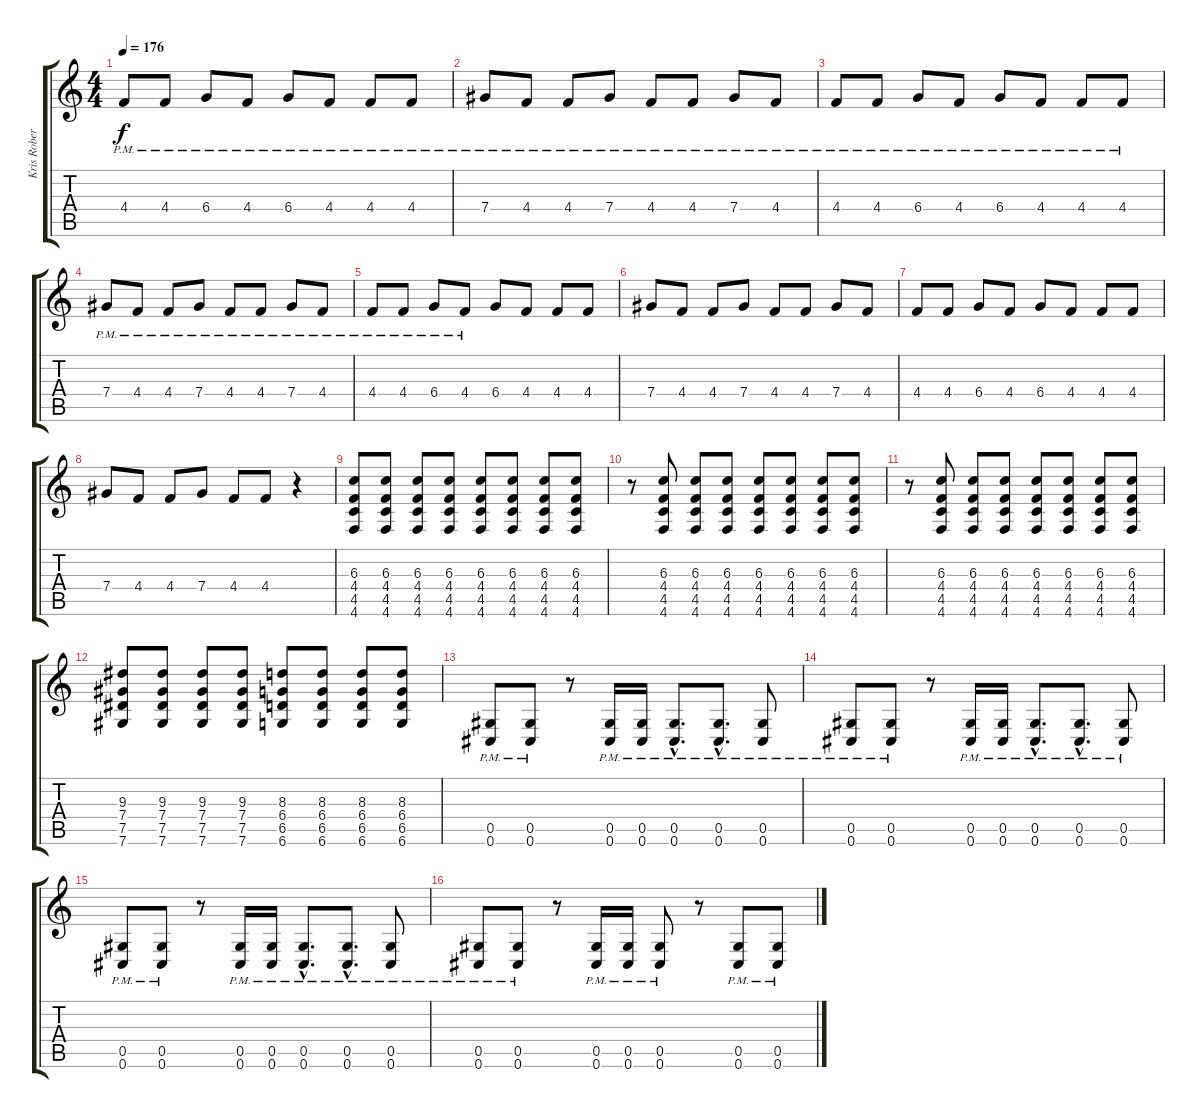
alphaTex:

\track ("Kris Roberts (guitar)" "Kris Rober") {instrument distortionguitar}
\staff {score tabs}
\tuning (Eb4 Bb3 Gb3 Db3 Ab2 Db2) {hide}
\ts (4 4)
\tempo 176
\clef g2
\ks c
4.4{pm}.8{dy f} 4.4{pm}.8 6.4{pm}.8 4.4{pm}.8 6.4{pm}.8 4.4{pm}.8 4.4{pm}.8 4.4{pm}.8 |
7.4{pm}.8 4.4{pm}.8 4.4{pm}.8 7.4{pm}.8 4.4{pm}.8 4.4{pm}.8 7.4{pm}.8 4.4{pm}.8 |
4.4{pm}.8 4.4{pm}.8 6.4{pm}.8 4.4{pm}.8 6.4{pm}.8 4.4{pm}.8 4.4{pm}.8 4.4{pm}.8 |
7.4{pm}.8 4.4{pm}.8 4.4{pm}.8 7.4{pm}.8 4.4{pm}.8 4.4{pm}.8 7.4{pm}.8 4.4{pm}.8 |
4.4{pm}.8 4.4{pm}.8 6.4{pm}.8 4.4{pm}.8 6.4.8 4.4.8 4.4.8 4.4.8 |
7.4.8 4.4.8 4.4.8 7.4.8 4.4.8 4.4.8 7.4.8 4.4.8 |
4.4.8 4.4.8 6.4.8 4.4.8 6.4.8 4.4.8 4.4.8 4.4.8 |
7.4.8 4.4.8 4.4.8 7.4.8 4.4.8 4.4.8 r.4 |
(6.3 4.4 4.5 4.6).8 (6.3 4.4 4.5 4.6).8 (6.3 4.4 4.5 4.6).8 (6.3 4.4 4.5 4.6).8 (6.3 4.4 4.5 4.6).8 (6.3 4.4 4.5 4.6).8 (6.3 4.4 4.5 4.6).8 (6.3 4.4 4.5 4.6).8 |
r.8 (6.3 4.4 4.5 4.6).8 (6.3 4.4 4.5 4.6).8 (6.3 4.4 4.5 4.6).8 (6.3 4.4 4.5 4.6).8 (6.3 4.4 4.5 4.6).8 (6.3 4.4 4.5 4.6).8 (6.3 4.4 4.5 4.6).8 |
r.8 (6.3 4.4 4.5 4.6).8 (6.3 4.4 4.5 4.6).8 (6.3 4.4 4.5 4.6).8 (6.3 4.4 4.5 4.6).8 (6.3 4.4 4.5 4.6).8 (6.3 4.4 4.5 4.6).8 (6.3 4.4 4.5 4.6).8 |
(9.3 7.4 7.5 7.6).8 (9.3 7.4 7.5 7.6).8 (9.3 7.4 7.5 7.6).8 (9.3 7.4 7.5 7.6).8 (8.3 6.4 6.5 6.6).8 (8.3 6.4 6.5 6.6).8 (8.3 6.4 6.5 6.6).8 (8.3 6.4 6.5 6.6).8 |
(0.5{pm} 0.6{pm}).8 (0.5{pm} 0.6{pm}).8 r.8 (0.5{pm} 0.6{pm}).16 (0.5{pm} 0.6{pm}).16 (0.5{hac pm} 0.6{hac pm}).8{d} (0.5{hac pm} 0.6{hac pm}).8{d} (0.5{pm} 0.6{pm}).8 |
(0.5{pm} 0.6{pm}).8 (0.5{pm} 0.6{pm}).8 r.8 (0.5{pm} 0.6{pm}).16 (0.5{pm} 0.6{pm}).16 (0.5{hac pm} 0.6{hac pm}).8{d} (0.5{hac pm} 0.6{hac pm}).8{d} (0.5{pm} 0.6{pm}).8 |
(0.5{pm} 0.6{pm}).8 (0.5{pm} 0.6{pm}).8 r.8 (0.5{pm} 0.6{pm}).16 (0.5{pm} 0.6{pm}).16 (0.5{hac pm} 0.6{hac pm}).8{d} (0.5{hac pm} 0.6{hac pm}).8{d} (0.5{pm} 0.6{pm}).8 |
(0.5{pm} 0.6{pm}).8 (0.5{pm} 0.6{pm}).8 r.8 (0.5{pm} 0.6{pm}).16 (0.5{pm} 0.6{pm}).16 (0.5{pm} 0.6{pm}).8 r.8 (0.5{pm} 0.6{pm}).8 (0.5{pm} 0.6{pm}).8
